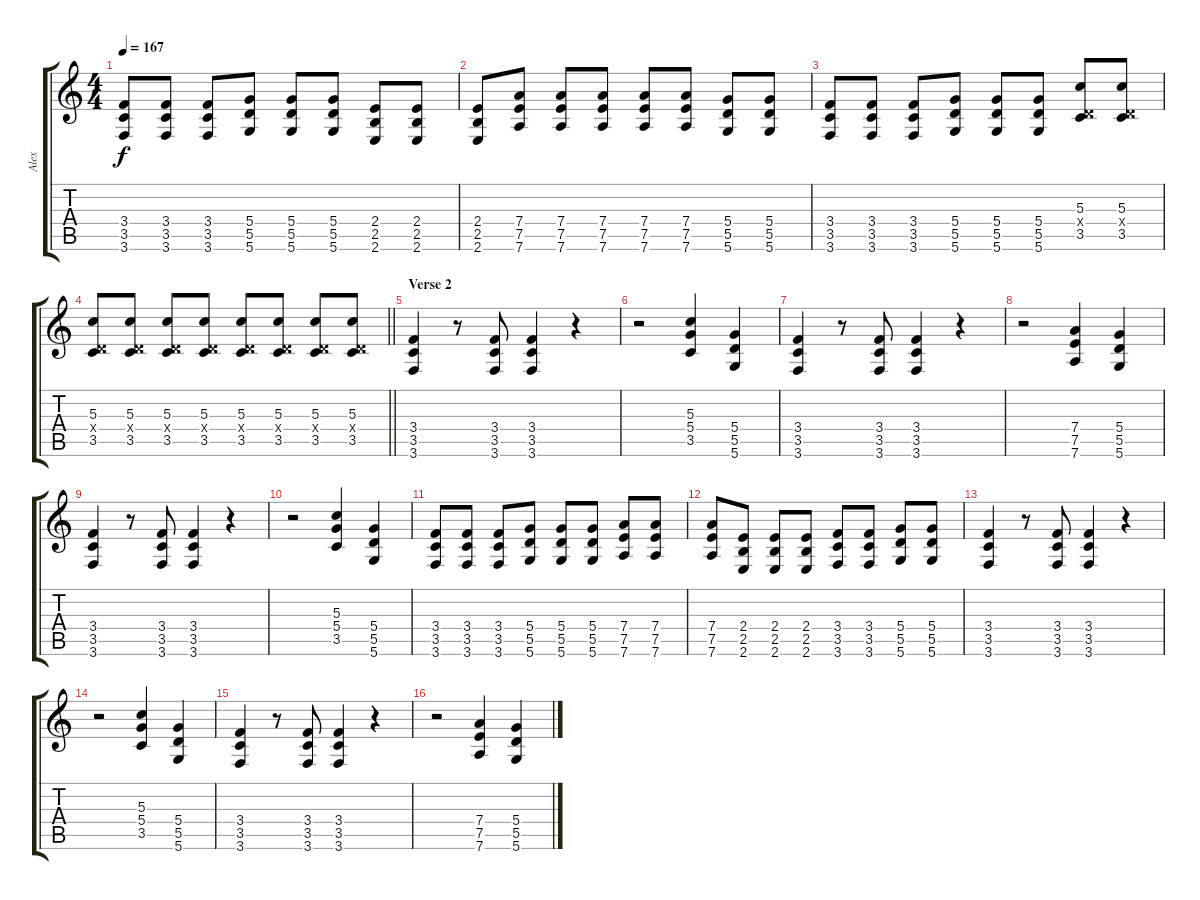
\track ("Alex" "Alex") {instrument overdrivenguitar}
\staff {score tabs}
\tuning (E4 B3 G3 D3 A2 D2) {hide}
\ts (4 4)
\tempo 167
\clef g2
\ks c
(3.4 3.5 3.6).8{dy f} (3.4 3.5 3.6).8 (3.4 3.5 3.6).8 (5.4 5.5 5.6).8 (5.4 5.5 5.6).8 (5.4 5.5 5.6).8 (2.4 2.5 2.6).8 (2.4 2.5 2.6).8 |
(2.4 2.5 2.6).8 (7.4 7.5 7.6).8 (7.4 7.5 7.6).8 (7.4 7.5 7.6).8 (7.4 7.5 7.6).8 (7.4 7.5 7.6).8 (5.4 5.5 5.6).8 (5.4 5.5 5.6).8 |
(3.4 3.5 3.6).8 (3.4 3.5 3.6).8 (3.4 3.5 3.6).8 (5.4 5.5 5.6).8 (5.4 5.5 5.6).8 (5.4 5.5 5.6).8 (5.3 0.4{x} 3.5).8{balance 2} (5.3 0.4{x} 3.5).8 |
\barLineRight lightlight
(5.3 0.4{x} 3.5).8 (5.3 0.4{x} 3.5).8 (5.3 0.4{x} 3.5).8 (5.3 0.4{x} 3.5).8 (5.3 0.4{x} 3.5).8 (5.3 0.4{x} 3.5).8 (5.3 0.4{x} 3.5).8 (5.3 0.4{x} 3.5).8 |
\section ("" "Verse 2")
(3.4 3.5 3.6).4{balance 8} r.8 (3.4 3.5 3.6).8 (3.4 3.5 3.6).4 r.4 |
r.2 (5.3 5.4 3.5).4 (5.4 5.5 5.6).4 |
(3.4 3.5 3.6).4 r.8 (3.4 3.5 3.6).8 (3.4 3.5 3.6).4 r.4 |
r.2 (7.4 7.5 7.6).4 (5.4 5.5 5.6).4 |
(3.4 3.5 3.6).4 r.8 (3.4 3.5 3.6).8 (3.4 3.5 3.6).4 r.4 |
r.2 (5.3 5.4 3.5).4 (5.4 5.5 5.6).4 |
(3.4 3.5 3.6).8 (3.4 3.5 3.6).8 (3.4 3.5 3.6).8 (5.4 5.5 5.6).8 (5.4 5.5 5.6).8 (5.4 5.5 5.6).8 (7.4 7.5 7.6).8 (7.4 7.5 7.6).8 |
(7.4 7.5 7.6).8 (2.4 2.5 2.6).8 (2.4 2.5 2.6).8 (2.4 2.5 2.6).8 (3.4 3.5 3.6).8 (3.4 3.5 3.6).8 (5.4 5.5 5.6).8 (5.4 5.5 5.6).8 |
(3.4 3.5 3.6).4 r.8 (3.4 3.5 3.6).8 (3.4 3.5 3.6).4 r.4 |
r.2 (5.3 5.4 3.5).4 (5.4 5.5 5.6).4 |
(3.4 3.5 3.6).4 r.8 (3.4 3.5 3.6).8 (3.4 3.5 3.6).4 r.4 |
r.2 (7.4 7.5 7.6).4 (5.4 5.5 5.6).4
